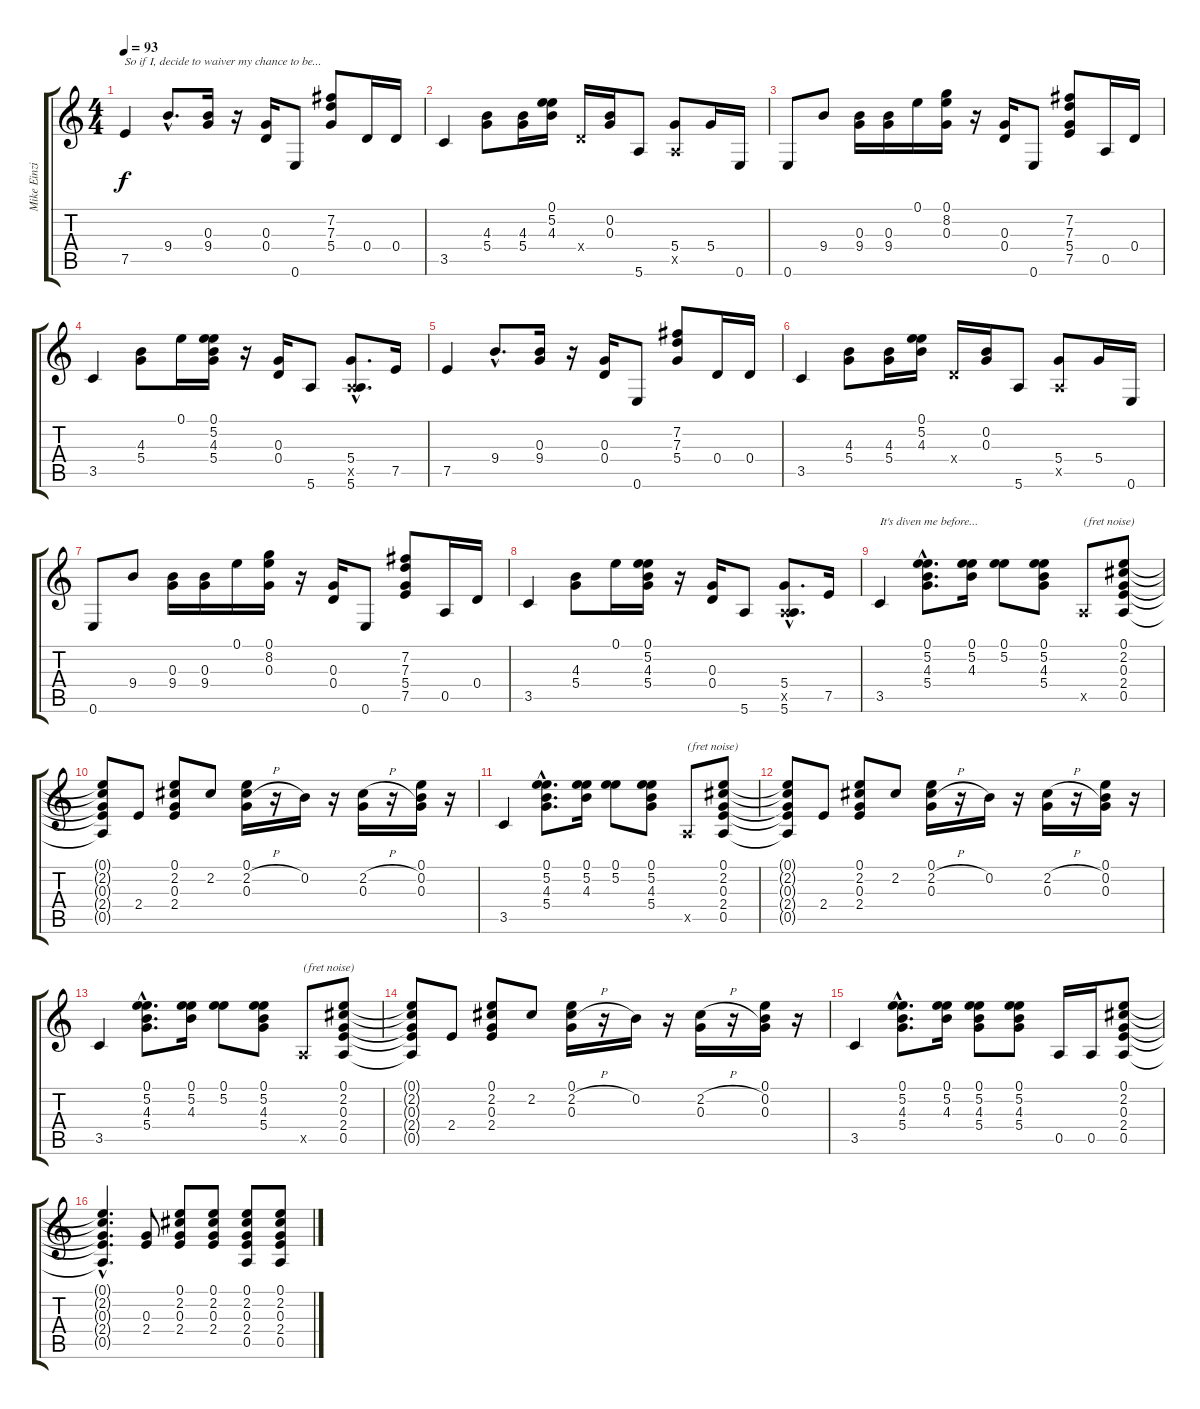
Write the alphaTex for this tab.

\track ("Mike Einziger 2" "Mike Einzi") {instrument acousticguitarsteel}
\staff {score tabs}
\tuning (E4 B3 G3 D3 A2 E2) {hide}
\ts (4 4)
\tempo 93
\clef g2
\ks c
7.5.4{txt "So if I, decide to waiver my chance to be..." dy f} 9.4{hac}.8{d} (0.3 9.4).16 r.16 (0.3 0.4).16 0.6.8 (7.2 7.3 5.4).8 0.4.16 0.4.16 |
3.5.4 (4.3 5.4).8 (4.3 5.4).16 (0.1 5.2 4.3).16 0.4{x}.16 (0.2 0.3).16 5.6.8 (5.4 0.5{x}).8 5.4.16 0.6.16 |
0.6.8 9.4.8 (0.3 9.4).16 (0.3 9.4).16 0.1.16 (0.1 8.2 0.3).16 r.16 (0.3 0.4).16 0.6.8 (7.2 7.3 5.4 7.5).8 0.5.16 0.4.16 |
3.5.4 (4.3 5.4).8 0.1.16 (0.1 5.2 4.3 5.4).16 r.16 (0.3 0.4).16 5.6.8 (5.4{hac} 0.5{hac x} 5.6{hac}).8{d} 7.5.16 |
7.5.4 9.4{hac}.8{d} (0.3 9.4).16 r.16 (0.3 0.4).16 0.6.8 (7.2 7.3 5.4).8 0.4.16 0.4.16 |
3.5.4 (4.3 5.4).8 (4.3 5.4).16 (0.1 5.2 4.3).16 0.4{x}.16 (0.2 0.3).16 5.6.8 (5.4 0.5{x}).8 5.4.16 0.6.16 |
0.6.8 9.4.8 (0.3 9.4).16 (0.3 9.4).16 0.1.16 (0.1 8.2 0.3).16 r.16 (0.3 0.4).16 0.6.8 (7.2 7.3 5.4 7.5).8 0.5.16 0.4.16 |
3.5.4 (4.3 5.4).8 0.1.16 (0.1 5.2 4.3 5.4).16 r.16 (0.3 0.4).16 5.6.8 (5.4{hac} 0.5{hac x} 5.6{hac}).8{d} 7.5.16 |
3.5.4{txt "It's diven me before..."} (0.1{hac} 5.2{hac} 4.3{hac} 5.4{hac}).8{d} (0.1 5.2 4.3).16 (0.1 5.2).8 (0.1 5.2 4.3 5.4).8 0.5{x}.8{txt "(fret noise)"} (0.1 2.2 0.3 2.4 0.5).8 |
(0.1{t} 2.2{t} 0.3{t} 2.4{t} 0.5{t}).8 2.4.8 (0.1 2.2 0.3 2.4).8 2.2.8 (0.1 2.2{h} 0.3).16 r.16 0.2.16 r.16 (2.2{h} 0.3).16 r.16 (0.1 0.2 0.3).16 r.16 |
3.5.4 (0.1{hac} 5.2{hac} 4.3{hac} 5.4{hac}).8{d} (0.1 5.2 4.3).16 (0.1 5.2).8 (0.1 5.2 4.3 5.4).8 0.5{x}.8{txt "(fret noise)"} (0.1 2.2 0.3 2.4 0.5).8 |
(0.1{t} 2.2{t} 0.3{t} 2.4{t} 0.5{t}).8 2.4.8 (0.1 2.2 0.3 2.4).8 2.2.8 (0.1 2.2{h} 0.3).16 r.16 0.2.16 r.16 (2.2{h} 0.3).16 r.16 (0.1 0.2 0.3).16 r.16 |
3.5.4 (0.1{hac} 5.2{hac} 4.3{hac} 5.4{hac}).8{d} (0.1 5.2 4.3).16 (0.1 5.2).8 (0.1 5.2 4.3 5.4).8 0.5{x}.8{txt "(fret noise)"} (0.1 2.2 0.3 2.4 0.5).8 |
(0.1{t} 2.2{t} 0.3{t} 2.4{t} 0.5{t}).8 2.4.8 (0.1 2.2 0.3 2.4).8 2.2.8 (0.1 2.2{h} 0.3).16 r.16 0.2.16 r.16 (2.2{h} 0.3).16 r.16 (0.1 0.2 0.3).16 r.16 |
3.5.4 (0.1{hac} 5.2{hac} 4.3{hac} 5.4{hac}).8{d} (0.1 5.2 4.3).16 (0.1 5.2 4.3 5.4).8 (0.1 5.2 4.3 5.4).8 0.5.16 0.5.16 (0.1 2.2 0.3 2.4 0.5).8 |
(0.1{hac t} 2.2{hac t} 0.3{hac t} 2.4{hac t} 0.5{hac t}).4{d} (0.3 2.4).8 (0.1 2.2 0.3 2.4).8 (0.1 2.2 0.3 2.4).8 (0.1 2.2 0.3 2.4 0.5).8 (0.1 2.2 0.3 2.4 0.5).8
